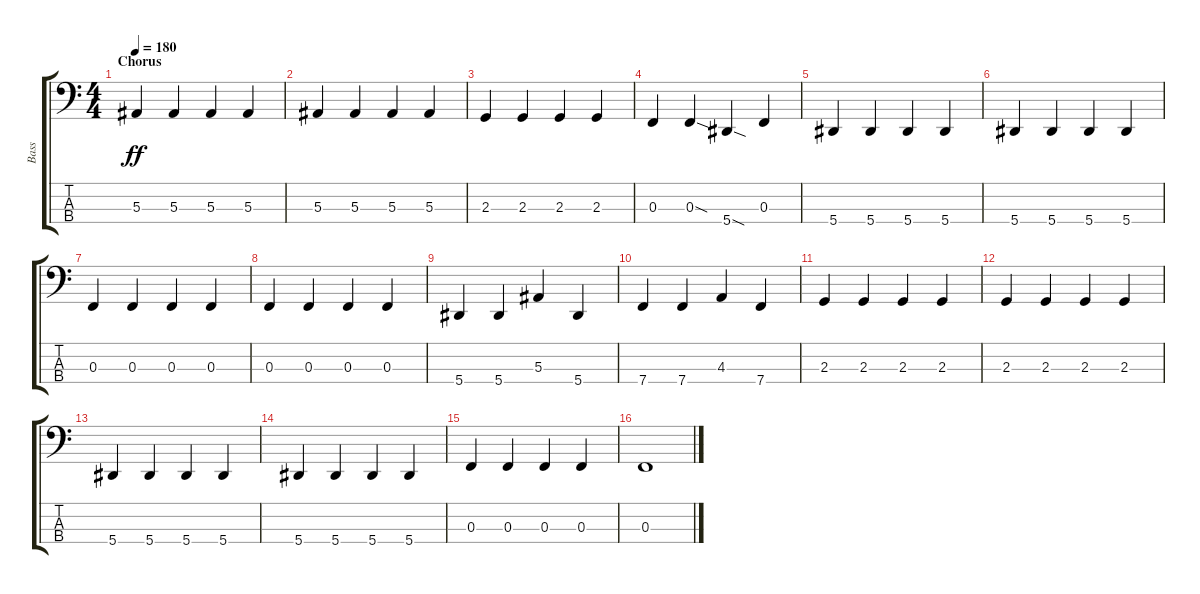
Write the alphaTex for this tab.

\track ("Bass" "Bass") {instrument electricbassfinger}
\staff {score tabs}
\tuning (Eb2 Bb1 F1 Bb0) {hide}
\ts (4 4)
\section ("" "Chorus")
\tempo 180
\clef f4
\ks c
5.3.4{dy ff} 5.3.4 5.3.4 5.3.4 |
5.3.4 5.3.4 5.3.4 5.3.4 |
2.3.4 2.3.4 2.3.4 2.3.4 |
0.3.4 0.3{sod}.4 5.4{sod}.4 0.3.4 |
5.4.4 5.4.4 5.4.4 5.4.4 |
5.4.4 5.4.4 5.4.4 5.4.4 |
0.3.4 0.3.4 0.3.4 0.3.4 |
0.3.4 0.3.4 0.3.4 0.3.4 |
5.4.4 5.4.4 5.3.4 5.4.4 |
7.4.4 7.4.4 4.3.4 7.4.4 |
2.3.4 2.3.4 2.3.4 2.3.4 |
2.3.4 2.3.4 2.3.4 2.3.4 |
5.4.4 5.4.4 5.4.4 5.4.4 |
5.4.4 5.4.4 5.4.4 5.4.4 |
0.3.4 0.3.4 0.3.4 0.3.4 |
0.3.1
